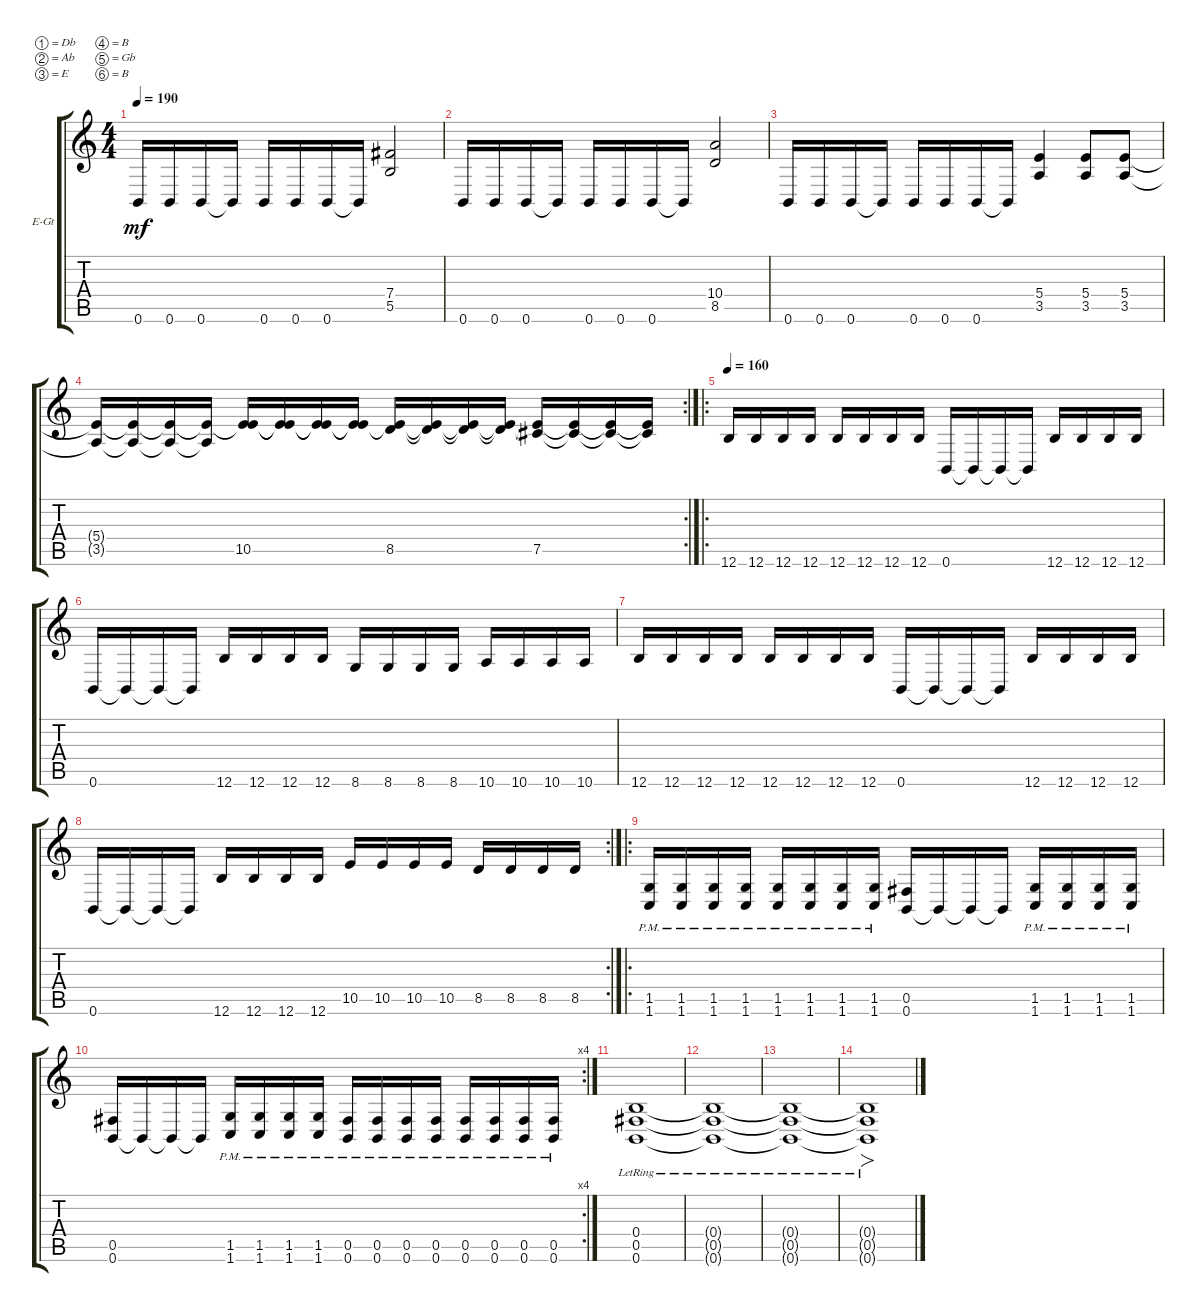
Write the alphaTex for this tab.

\bracketExtendMode groupsimilarinstruments
\firstSystemTrackNameOrientation horizontal
\otherSystemsTrackNameOrientation horizontal
\track ("Lead" "E-Gt") {instrument distortionguitar}
\staff {score tabs}
\tuning (Db4 Ab3 E3 B2 Gb2 B1)
\ts (4 4)
\tempo 190
\clef g2
\ks c
0.6.16{dy mf} 0.6.16 0.6.16 0.6{t}.16 0.6.16 0.6.16 0.6.16 0.6{t}.16 (5.5 7.4).2 |
0.6.16 0.6.16 0.6.16 0.6{t}.16 0.6.16 0.6.16 0.6.16 0.6{t}.16 (8.5 10.4).2 |
0.6.16 0.6.16 0.6.16 0.6{t}.16 0.6.16 0.6.16 0.6.16 0.6{t}.16 (3.5 5.4).4 (3.5 5.4).8 (3.5 5.4).8 |
\rc 2
(3.5{t} 5.4{t}).16 (3.5{t} 5.4{t}).16 (5.4{t} 3.5{t}).16 (5.4{t} 3.5{t}).16 (5.4{t} 10.5).16 (5.4{t} 10.5{t}).16 (5.4{t} 10.5{t}).16 (5.4{t} 10.5{t}).16 (5.4{t} 8.5).16 (5.4{t} 8.5{t}).16 (8.5{t} 5.4{t}).16 (8.5{t} 5.4{t}).16 (7.5 5.4{t}).16 (7.5{t} 5.4{t}).16 (7.5{t} 5.4{t}).16 (7.5{t} 5.4{t}).16 |
\ro
\tempo 160
12.6.16 12.6.16 12.6.16 12.6.16 12.6.16 12.6.16 12.6.16 12.6.16 0.6.16 0.6{t}.16 0.6{t}.16 0.6{t}.16 12.6.16 12.6.16 12.6.16 12.6.16 |
0.6.16 0.6{t}.16 0.6{t}.16 0.6{t}.16 12.6.16 12.6.16 12.6.16 12.6.16 8.6.16 8.6.16 8.6.16 8.6.16 10.6.16 10.6.16 10.6.16 10.6.16 |
12.6.16 12.6.16 12.6.16 12.6.16 12.6.16 12.6.16 12.6.16 12.6.16 0.6.16 0.6{t}.16 0.6{t}.16 0.6{t}.16 12.6.16 12.6.16 12.6.16 12.6.16 |
\rc 2
0.6.16 0.6{t}.16 0.6{t}.16 0.6{t}.16 12.6.16 12.6.16 12.6.16 12.6.16 10.5.16 10.5.16 10.5.16 10.5.16 8.5.16 8.5.16 8.5.16 8.5.16 |
\ro
(1.6{pm} 1.5{pm}).16 (1.6{pm} 1.5{pm}).16 (1.6{pm} 1.5{pm}).16 (1.6{pm} 1.5{pm}).16 (1.6{pm} 1.5{pm}).16 (1.6{pm} 1.5{pm}).16 (1.6{pm} 1.5{pm}).16 (1.6{pm} 1.5{pm}).16 (0.6 0.5).16 0.6{t}.16 0.6{t}.16 0.6{t}.16 (1.6{pm} 1.5{pm}).16 (1.6{pm} 1.5{pm}).16 (1.6{pm} 1.5{pm}).16 (1.6{pm} 1.5{pm}).16 |
\rc 4
(0.6 0.5).16 0.6{t}.16 0.6{t}.16 0.6{t}.16 (1.6{pm} 1.5{pm}).16 (1.6{pm} 1.5{pm}).16 (1.6{pm} 1.5{pm}).16 (1.6{pm} 1.5{pm}).16 (0.6{pm} 0.5{pm}).16 (0.6{pm} 0.5{pm}).16 (0.6{pm} 0.5{pm}).16 (0.6{pm} 0.5{pm}).16 (0.6{pm} 0.5{pm}).16 (0.6{pm} 0.5{pm}).16 (0.6{pm} 0.5{pm}).16 (0.6{pm} 0.5{pm}).16 |
(0.6{lr} 0.5{lr} 0.4{lr}).1 |
(0.6{lr t} 0.5{lr t} 0.4{lr t}).1 |
(0.6{lr t} 0.5{lr t} 0.4{lr t}).1 |
(0.6{lr t} 0.5{lr t} 0.4{lr t}).1{fo}
